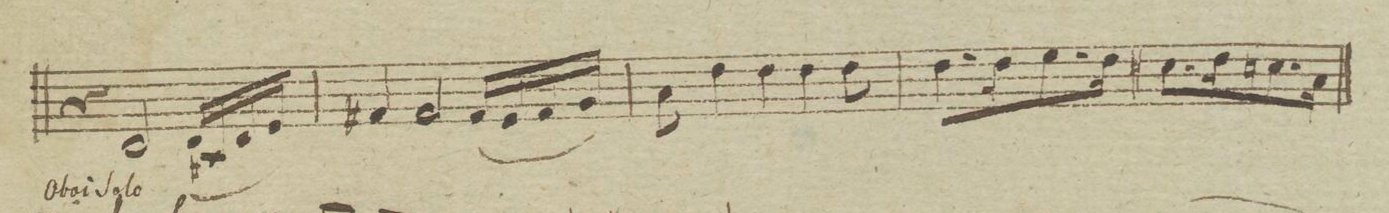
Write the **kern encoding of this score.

**kern	**dynam
*I"Violino. 1mo	*
*clefG2	*
*k[]	*
*met(c)	*
*M4/4	*
4r	.
2d/	.
(16d/LL	.
16c#X/	.
16d/	.
16e/JJ)	.
=59	=59
4f#X/	.
2f#/	.
(16f#/LL	.
16e/	.
16f#/	.
16g/JJ)	.
=60	=60
8a\	.
4dd\	.
4dd\	.
4dd\	.
8dd\	.
=61	=61
8.dd\L	.
16dd\K	.
8.ee\	.
16dd\Jk	.
8.cc#X\L	.
16dd\K	.
8.ccn\	.
16a\Jk	.
=62||	=62||
*-	*-
